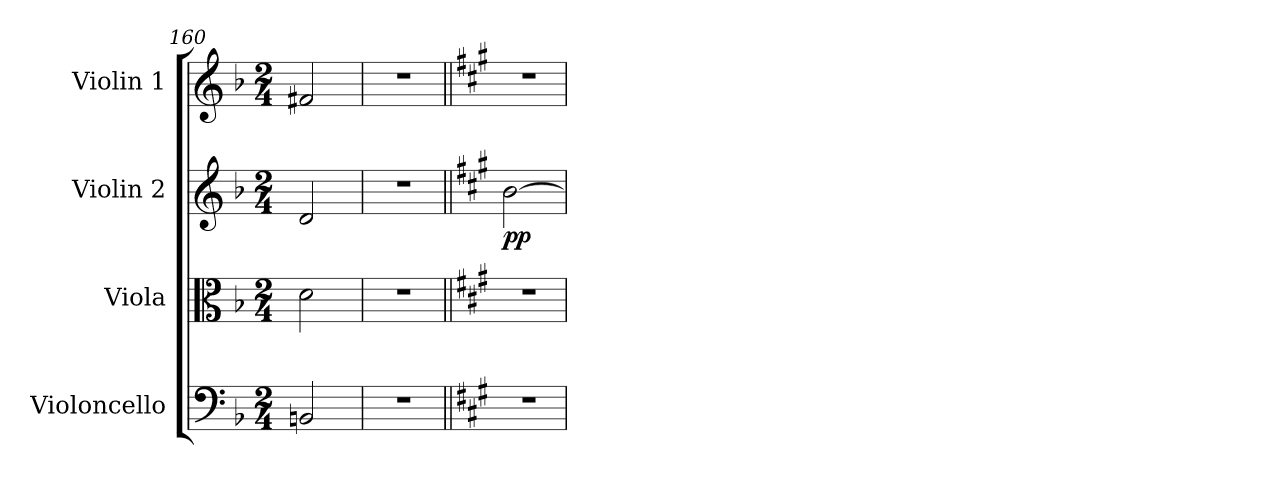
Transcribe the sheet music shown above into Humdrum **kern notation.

**kern	**kern	**kern	**dynam	**kern
*part4	*part3	*part2	*part2	*part1
*staff4	*staff3	*staff2	*staff2	*staff1
*I"Violoncello	*I"Viola	*I"Violin 2	*	*I"Violin 1
*I'Vc	*I'Vla	*I'Vln	*	*I'Vln
*clefF4	*clefC3	*clefG2	*	*clefG2
*k[b-]	*k[b-]	*k[b-]	*	*k[b-]
*M2/4	*M2/4	*M2/4	*	*M2/4
=160	=160	=160	=160	=160
2BBn/	2d\	2d/	.	2f#X/
=161	=161	=161	=161	=161
2r	2r	2r	.	2r
=162||	=162||	=162||	=162||	=162||
*k[f#c#g#]	*k[f#c#g#]	*k[f#c#g#]	*	*k[f#c#g#]
!	!	!	!LO:DY:b	!
2r	2r	[2b\	pp	2r
=	=	=	=	=
*-	*-	*-	*-	*-
